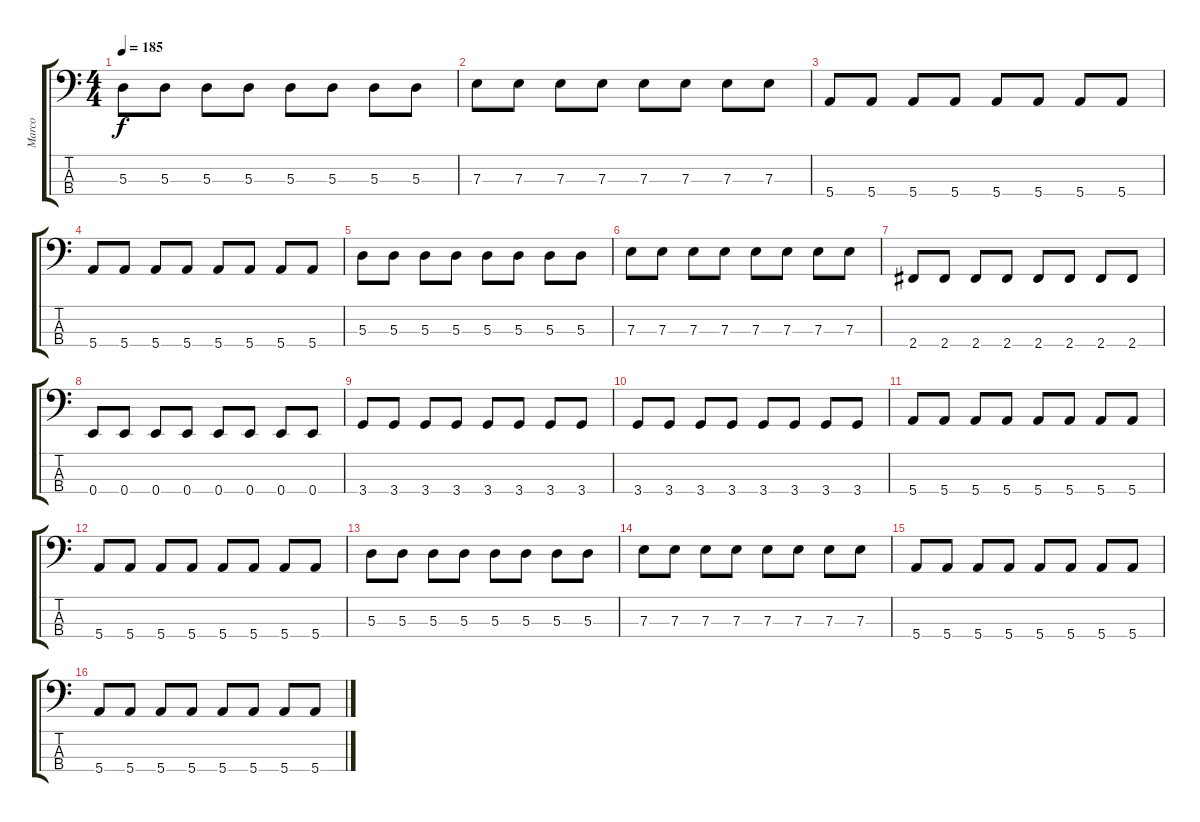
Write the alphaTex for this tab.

\track ("Marco" "Marco") {instrument electricbassfinger}
\staff {score tabs}
\tuning (G2 D2 A1 E1) {hide}
\ts (4 4)
\tempo 185
\clef f4
\ks c
5.3.8{dy f} 5.3.8 5.3.8 5.3.8 5.3.8 5.3.8 5.3.8 5.3.8 |
7.3.8 7.3.8 7.3.8 7.3.8 7.3.8 7.3.8 7.3.8 7.3.8 |
5.4.8 5.4.8 5.4.8 5.4.8 5.4.8 5.4.8 5.4.8 5.4.8 |
5.4.8 5.4.8 5.4.8 5.4.8 5.4.8 5.4.8 5.4.8 5.4.8 |
5.3.8 5.3.8 5.3.8 5.3.8 5.3.8 5.3.8 5.3.8 5.3.8 |
7.3.8 7.3.8 7.3.8 7.3.8 7.3.8 7.3.8 7.3.8 7.3.8 |
2.4.8 2.4.8 2.4.8 2.4.8 2.4.8 2.4.8 2.4.8 2.4.8 |
0.4.8 0.4.8 0.4.8 0.4.8 0.4.8 0.4.8 0.4.8 0.4.8 |
3.4.8 3.4.8 3.4.8 3.4.8 3.4.8 3.4.8 3.4.8 3.4.8 |
3.4.8 3.4.8 3.4.8 3.4.8 3.4.8 3.4.8 3.4.8 3.4.8 |
5.4.8 5.4.8 5.4.8 5.4.8 5.4.8 5.4.8 5.4.8 5.4.8 |
5.4.8 5.4.8 5.4.8 5.4.8 5.4.8 5.4.8 5.4.8 5.4.8 |
5.3.8 5.3.8 5.3.8 5.3.8 5.3.8 5.3.8 5.3.8 5.3.8 |
7.3.8 7.3.8 7.3.8 7.3.8 7.3.8 7.3.8 7.3.8 7.3.8 |
5.4.8 5.4.8 5.4.8 5.4.8 5.4.8 5.4.8 5.4.8 5.4.8 |
5.4.8 5.4.8 5.4.8 5.4.8 5.4.8 5.4.8 5.4.8 5.4.8
